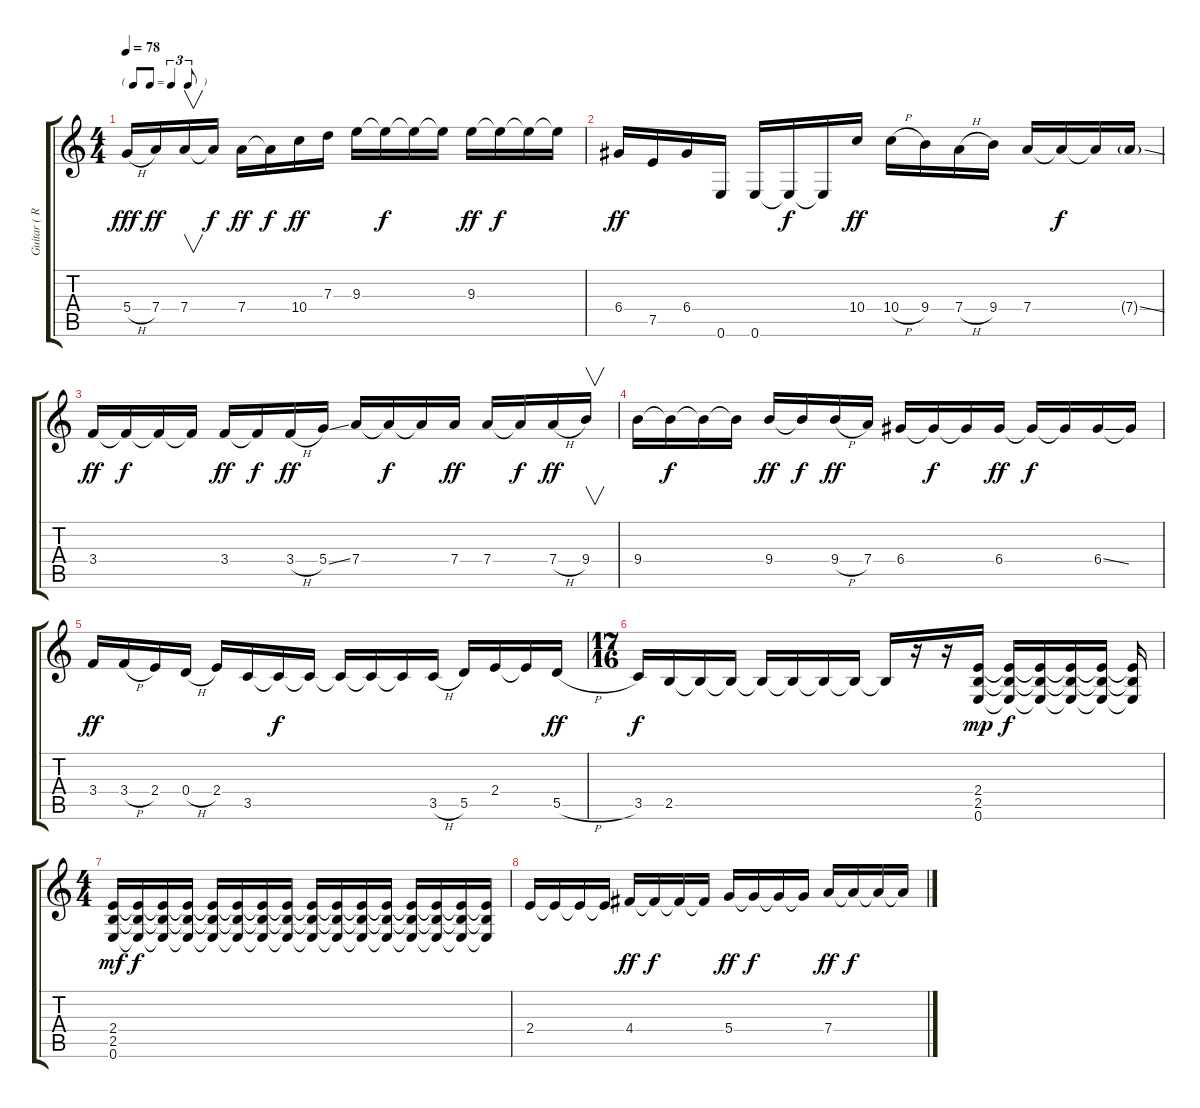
\track ("Guitar ( R )" "Guitar ( R") {instrument overdrivenguitar}
\staff {score tabs}
\tuning (E4 B3 G3 D3 A2 E2) {hide}
\ts (4 4)
\tf triplet8th
\tempo 78
\clef g2
\ks c
5.4{h}.16{dy fff} 7.4.16{dy ff} 7.4.16{v} 7.4{t}.16{dy f} 7.4.16{dy ff} 7.4{t}.16{dy f} 10.4.16{dy ff} 7.3.16 9.3.16 9.3{t}.16{dy f} 9.3{t}.16 9.3{t}.16 9.3.16{dy ff} 9.3{t}.16{dy f} 9.3{t}.16 9.3{t}.16 |
6.4.16{dy ff} 7.5.16 6.4.16 0.6.16 0.6.16 0.6{t}.16{dy f} 0.6{t}.16 10.4.16{dy ff} 10.4{h}.16 9.4.16 7.4{h}.16 9.4.16 7.4.16 7.4{t}.16{dy f} 7.4{t}.16 7.4{ss g}.16 |
3.4.16{dy ff} 3.4{t}.16{dy f} 3.4{t}.16 3.4{t}.16 3.4.16{dy ff} 3.4{t}.16{dy f} 3.4{h}.16{dy ff} 5.4{ss}.16 7.4.16 7.4{t}.16{dy f} 7.4{t}.16 7.4.16{dy ff} 7.4.16 7.4{t}.16{dy f} 7.4{h}.16{dy ff} 9.4.16{v} |
9.4.16 9.4{t}.16{dy f} 9.4{t}.16 9.4{t}.16 9.4.16{dy ff} 9.4{t}.16{dy f} 9.4{h}.16{dy ff} 7.4.16 6.4.16 6.4{t}.16{dy f} 6.4{t}.16 6.4.16{dy ff} 6.4{t}.16{dy f} 6.4{t}.16 6.4{ss}.16 6.4{t}.16 |
3.4.16{dy ff} 3.4{h}.16 2.4.16 0.4{h}.16 2.4.16 3.5.16 3.5{t}.16{dy f} 3.5{t}.16 3.5{t}.16 3.5{t}.16 3.5{t}.16 3.5{h}.16 5.5.16 2.4.16 2.4{t}.16 5.5{h}.16{dy ff} |
\ts (17 16)
3.5.16{dy f} 2.5.16 2.5{t}.16 2.5{t}.16 2.5{t}.16 2.5{t}.16 2.5{t}.16 2.5{t}.16 2.5{t}.16 r.16 r.16 (2.4 2.5 0.6).16{dy mp} (2.4{t} 2.5{t} 0.6{t}).16{dy f} (2.4{t} 2.5{t} 0.6{t}).16 (2.4{t} 2.5{t} 0.6{t}).16 (2.4{t} 2.5{t} 0.6{t}).16 (2.4{t} 2.5{t} 0.6{t}).16 |
\ts (4 4)
(2.4 2.5 0.6).16{dy mf} (2.4{t} 2.5{t} 0.6{t}).16{dy f} (2.4{t} 2.5{t} 0.6{t}).16 (2.4{t} 2.5{t} 0.6{t}).16 (2.4{t} 2.5{t} 0.6{t}).16 (2.4{t} 2.5{t} 0.6{t}).16 (2.4{t} 2.5{t} 0.6{t}).16 (2.4{t} 2.5{t} 0.6{t}).16 (2.4{t} 2.5{t} 0.6{t}).16 (2.4{t} 2.5{t} 0.6{t}).16 (2.4{t} 2.5{t} 0.6{t}).16 (2.4{t} 2.5{t} 0.6{t}).16 (2.4{t} 2.5{t} 0.6{t}).16 (2.4{t} 2.5{t} 0.6{t}).16 (2.4{t} 2.5{t} 0.6{t}).16 (2.4{t} 2.5{t} 0.6{t}).16 |
2.4.16 2.4{t}.16 2.4{t}.16 2.4{t}.16 4.4.16{dy ff} 4.4{t}.16{dy f} 4.4{t}.16 4.4{t}.16 5.4.16{dy ff} 5.4{t}.16{dy f} 5.4{t}.16 5.4{t}.16 7.4.16{dy ff} 7.4{t}.16{dy f} 7.4{t}.16 7.4{t}.16
